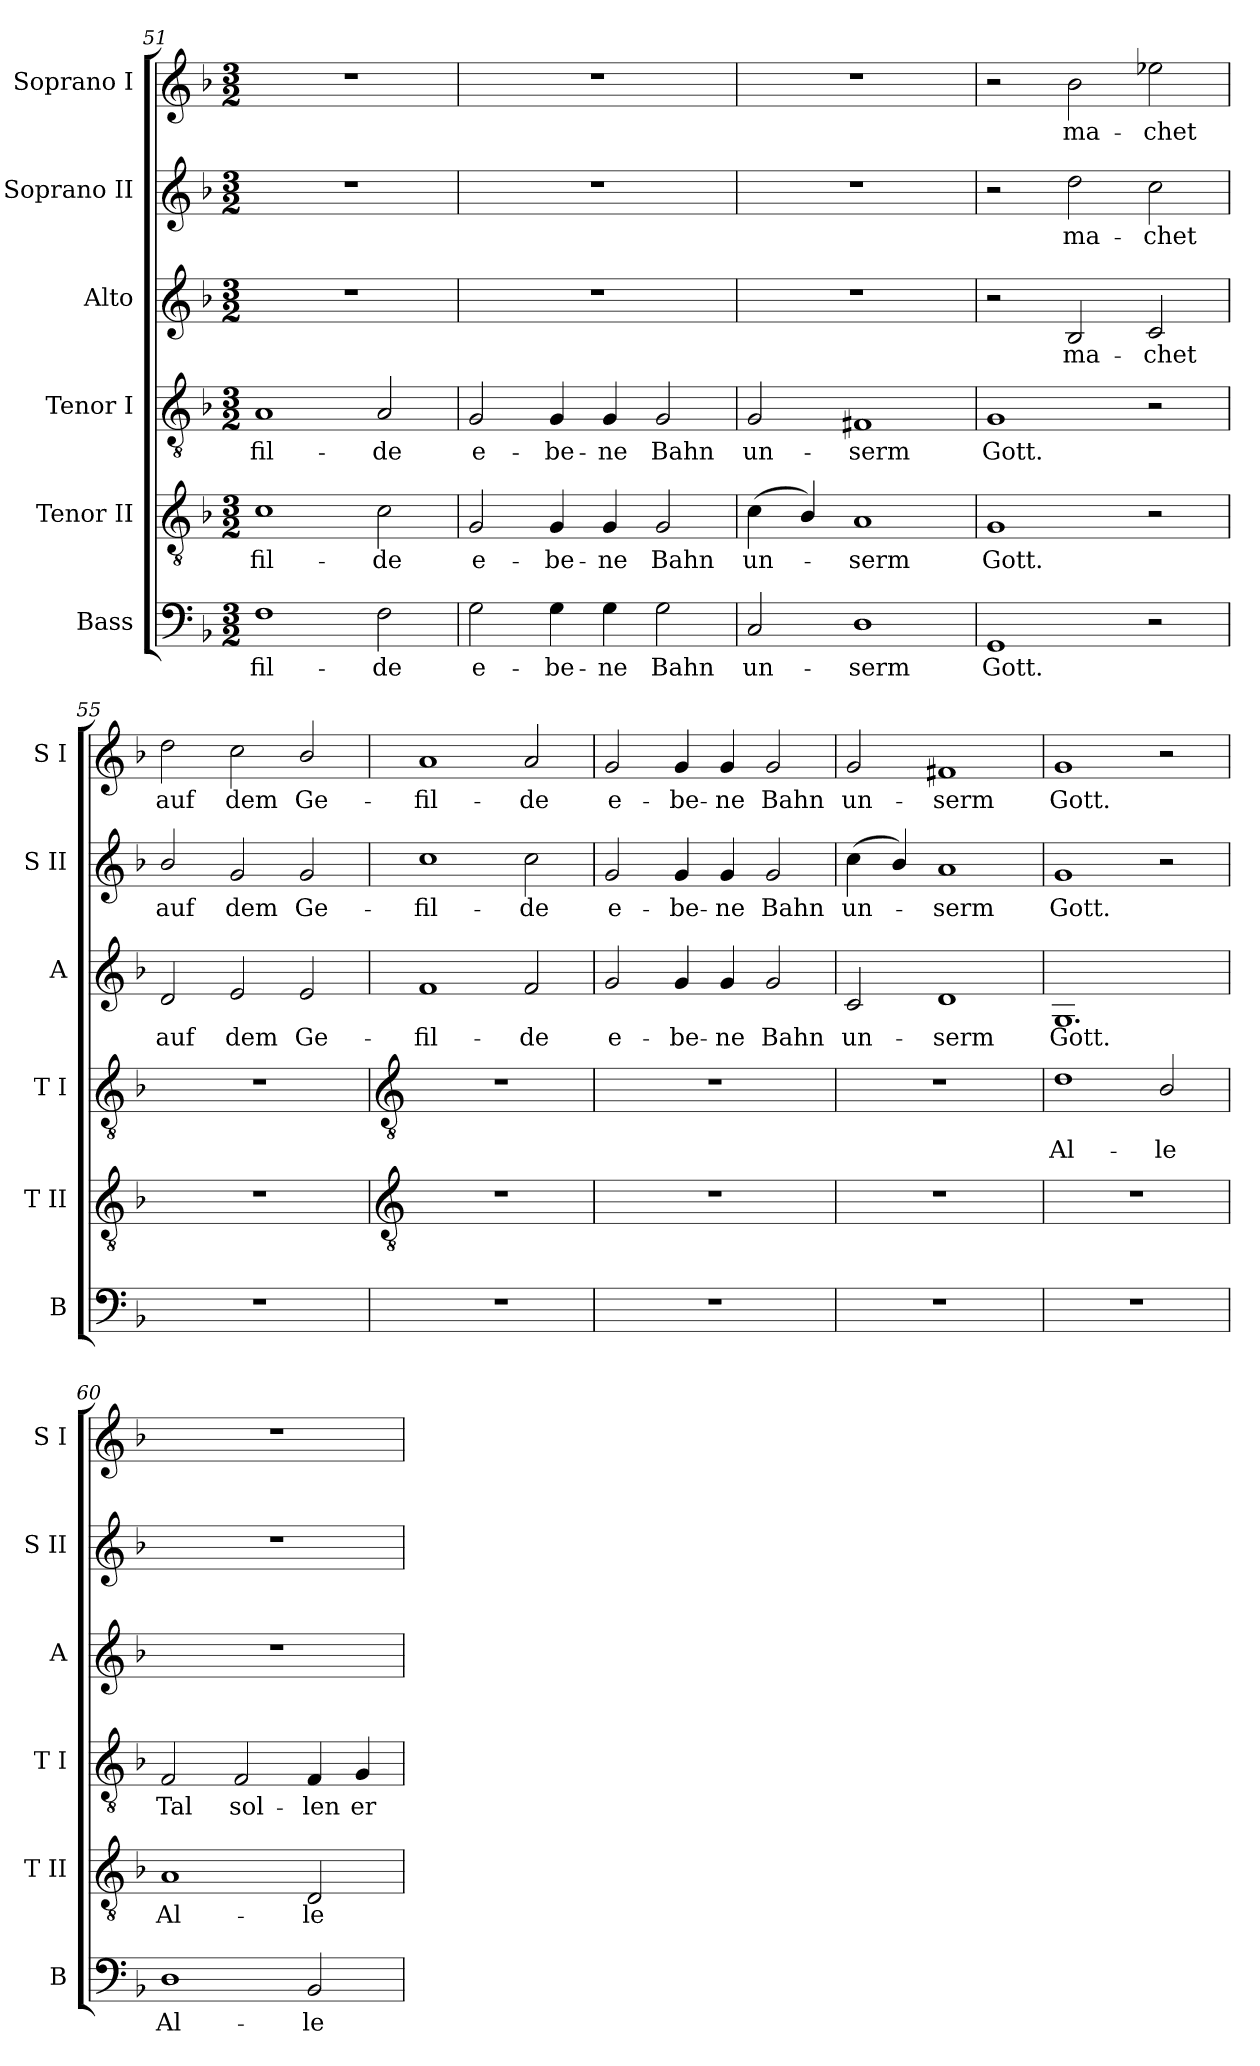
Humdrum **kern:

**kern	**text	**kern	**text	**kern	**text	**kern	**text	**kern	**text	**kern	**text
*part6	*part6	*part5	*part5	*part4	*part4	*part3	*part3	*part2	*part2	*part1	*part1
*staff6	*staff6	*staff5	*staff5	*staff4	*staff4	*staff3	*staff3	*staff2	*staff2	*staff1	*staff1
*I"Bass	*	*I"Tenor II	*	*I"Tenor I	*	*I"Alto	*	*I"Soprano II	*	*I"Soprano I	*
*I'B	*	*I'T II	*	*I'T I	*	*I'A	*	*I'S II	*	*I'S I	*
*clefF4	*	*clefGv2	*	*clefGv2	*	*clefG2	*	*clefG2	*	*clefG2	*
*k[b-]	*	*k[b-]	*	*k[b-]	*	*k[b-]	*	*k[b-]	*	*k[b-]	*
*F:	*	*F:	*	*F:	*	*F:	*	*F:	*	*F:	*
*M3/2	*	*M3/2	*	*M3/2	*	*M3/2	*	*M3/2	*	*M3/2	*
=51	=51	=51	=51	=51	=51	=51	=51	=51	=51	=51	=51
!	!LO:LY:b	!	!LO:LY:b	!	!LO:LY:b	!LO:N:vis=1	!	!LO:N:vis=1	!	!LO:N:vis=1	!
1F	-fil-	1c	-fil-	1A	-fil-	1.r	.	1.r	.	1.r	.
!	!LO:LY:b	!	!LO:LY:b	!	!LO:LY:b	!	!	!	!	!	!
2F	-de	2c	-de	2A	-de	.	.	.	.	.	.
=52	=52	=52	=52	=52	=52	=52	=52	=52	=52	=52	=52
!	!LO:LY:b	!	!LO:LY:b	!	!LO:LY:b	!LO:N:vis=1	!	!LO:N:vis=1	!	!LO:N:vis=1	!
2G	e-	2G	e-	2G	e-	1.r	.	1.r	.	1.r	.
!	!LO:LY:b	!	!LO:LY:b	!	!LO:LY:b	!	!	!	!	!	!
4G	-be-	4G	-be-	4G	-be-	.	.	.	.	.	.
!	!LO:LY:b	!	!LO:LY:b	!	!LO:LY:b	!	!	!	!	!	!
4G	-ne	4G	-ne	4G	-ne	.	.	.	.	.	.
!	!LO:LY:b	!	!LO:LY:b	!	!LO:LY:b	!	!	!	!	!	!
2G	Bahn	2G	Bahn	2G	Bahn	.	.	.	.	.	.
=53	=53	=53	=53	=53	=53	=53	=53	=53	=53	=53	=53
!	!LO:LY:b	!	!LO:LY:b	!	!LO:LY:b	!LO:N:vis=1	!	!LO:N:vis=1	!	!LO:N:vis=1	!
2C	un-	(<4c	un-	2G	un-	1.r	.	1.r	.	1.r	.
.	.	4B-/)	.	.	.	.	.	.	.	.	.
!	!LO:LY:b	!	!LO:LY:b	!	!LO:LY:b	!	!	!	!	!	!
1D	-serm	1A	serm	1F#X	-serm	.	.	.	.	.	.
=54	=54	=54	=54	=54	=54	=54	=54	=54	=54	=54	=54
!	!LO:LY:b	!	!LO:LY:b	!	!LO:LY:b	!	!	!	!	!	!
1GG	Gott.	1G	Gott.	1G	Gott.	2r	.	2r	.	2r	.
!	!	!	!	!	!	!	!LO:LY:b	!	!LO:LY:b	!	!LO:LY:b
.	.	.	.	.	.	2B-	ma-	2dd	ma-	2b-	ma-
!	!	!	!	!	!	!	!LO:LY:b	!	!LO:LY:b	!	!LO:LY:b
2r	.	2r	.	2r	.	2c	-chet	2cc	-chet	2ee-X	-chet
=55	=55	=55	=55	=55	=55	=55	=55	=55	=55	=55	=55
!LO:N:vis=1	!	!LO:N:vis=1	!	!LO:N:vis=1	!	!	!LO:LY:b	!	!LO:LY:b	!	!LO:LY:b
1.r	.	1.r	.	1.r	.	2d	auf	2b-/	auf	2dd	auf
!	!	!	!	!	!	!	!LO:LY:b	!	!LO:LY:b	!	!LO:LY:b
.	.	.	.	.	.	2e	dem	2g	dem	2cc	dem
!	!	!	!	!	!	!	!LO:LY:b	!	!LO:LY:b	!	!LO:LY:b
.	.	.	.	.	.	2e	Ge-	2g	Ge-	2b-/	Ge-
!!LO:LB:g=z
=56	=56	=56	=56	=56	=56	=56	=56	=56	=56	=56	=56
*	*	*clefGv2	*	*clefGv2	*	*	*	*	*	*	*
!LO:N:vis=1	!	!LO:N:vis=1	!	!LO:N:vis=1	!	!	!LO:LY:b	!	!LO:LY:b	!	!LO:LY:b
1.r	.	1.r	.	1.r	.	1f	-fil-	1cc	-fil-	1a	-fil-
!	!	!	!	!	!	!	!LO:LY:b	!	!LO:LY:b	!	!LO:LY:b
.	.	.	.	.	.	2f	-de	2cc	-de	2a	-de
=57	=57	=57	=57	=57	=57	=57	=57	=57	=57	=57	=57
!LO:N:vis=1	!	!LO:N:vis=1	!	!LO:N:vis=1	!	!	!LO:LY:b	!	!LO:LY:b	!	!LO:LY:b
1.r	.	1.r	.	1.r	.	2g	e-	2g	e-	2g	e-
!	!	!	!	!	!	!	!LO:LY:b	!	!LO:LY:b	!	!LO:LY:b
.	.	.	.	.	.	4g	-be-	4g	-be-	4g	-be-
!	!	!	!	!	!	!	!LO:LY:b	!	!LO:LY:b	!	!LO:LY:b
.	.	.	.	.	.	4g	-ne	4g	-ne	4g	-ne
!	!	!	!	!	!	!	!LO:LY:b	!	!LO:LY:b	!	!LO:LY:b
.	.	.	.	.	.	2g	Bahn	2g	Bahn	2g	Bahn
=58	=58	=58	=58	=58	=58	=58	=58	=58	=58	=58	=58
!LO:N:vis=1	!	!LO:N:vis=1	!	!LO:N:vis=1	!	!	!LO:LY:b	!	!LO:LY:b	!	!LO:LY:b
1.r	.	1.r	.	1.r	.	2c	un-	(<4cc	un-	2g	un-
.	.	.	.	.	.	.	.	4b-/)	.	.	.
!	!	!	!	!	!	!	!LO:LY:b	!	!LO:LY:b	!	!LO:LY:b
.	.	.	.	.	.	1d	-serm	1a	serm	1f#X	-serm
=59	=59	=59	=59	=59	=59	=59	=59	=59	=59	=59	=59
!LO:N:vis=1	!	!LO:N:vis=1	!	!	!LO:LY:b	!	!LO:LY:b	!	!LO:LY:b	!	!LO:LY:b
1.r	.	1.r	.	1d	Al-	1.G	Gott.	1g	Gott.	1g	Gott.
!	!	!	!	!	!LO:LY:b	!	!	!	!	!	!
.	.	.	.	2B-/	-le	.	.	2r	.	2r	.
=60	=60	=60	=60	=60	=60	=60	=60	=60	=60	=60	=60
!	!LO:LY:b	!	!LO:LY:b	!	!LO:LY:b	!LO:N:vis=1	!	!LO:N:vis=1	!	!LO:N:vis=1	!
1D	Al-	1A	Al-	2F	Tal	1.r	.	1.r	.	1.r	.
!	!	!	!	!	!LO:LY:b	!	!	!	!	!	!
.	.	.	.	2F	sol-	.	.	.	.	.	.
!	!LO:LY:b	!	!LO:LY:b	!	!LO:LY:b	!	!	!	!	!	!
2BB-	-le	2D	-le	4F	-len	.	.	.	.	.	.
!	!	!	!	!	!LO:LY:b	!	!	!	!	!	!
.	.	.	.	4G	er-	.	.	.	.	.	.
=	=	=	=	=	=	=	=	=	=	=	=
*-	*-	*-	*-	*-	*-	*-	*-	*-	*-	*-	*-
